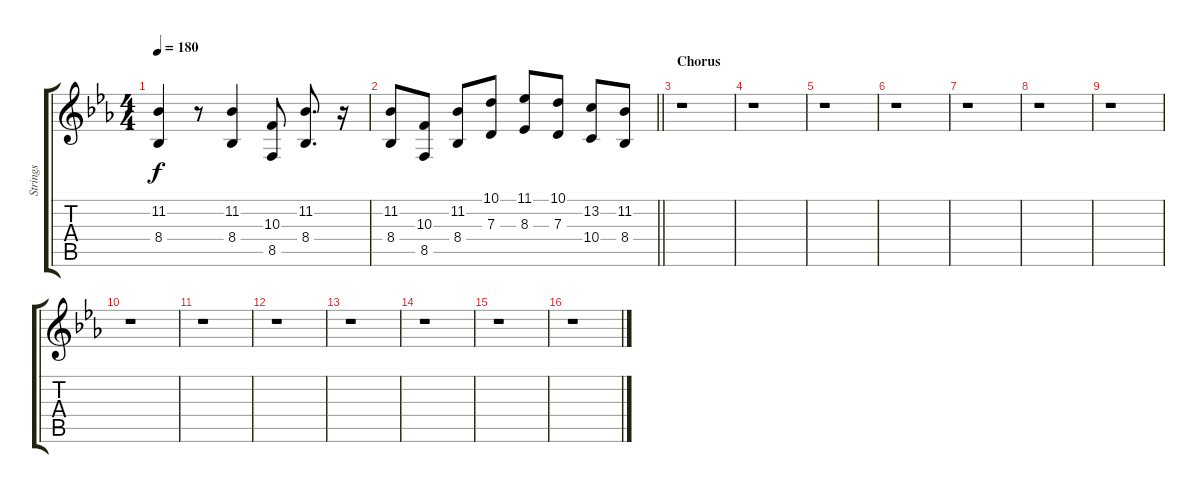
\track ("Strings" "Strings") {instrument stringensemble1}
\staff {score tabs}
\tuning (E4 B3 G3 D3 A2 E2) {hide}
\ts (4 4)
\tempo 180
\clef g2
\ks eb
(11.2 8.4).4{dy f} r.8 (11.2 8.4).4 (10.3 8.5).8 (11.2 8.4).8{d} r.16 |
\barLineRight lightlight
(11.2 8.4).8 (10.3 8.5).8 (11.2 8.4).8 (10.1 7.3).8 (11.1 8.3).8 (10.1 7.3).8 (13.2 10.4).8 (11.2 8.4).8 |
\section ("" "Chorus")
r.1 |
r.1 |
r.1 |
r.1 |
r.1 |
r.1 |
r.1 |
r.1 |
r.1 |
r.1 |
r.1 |
r.1 |
r.1 |
r.1
